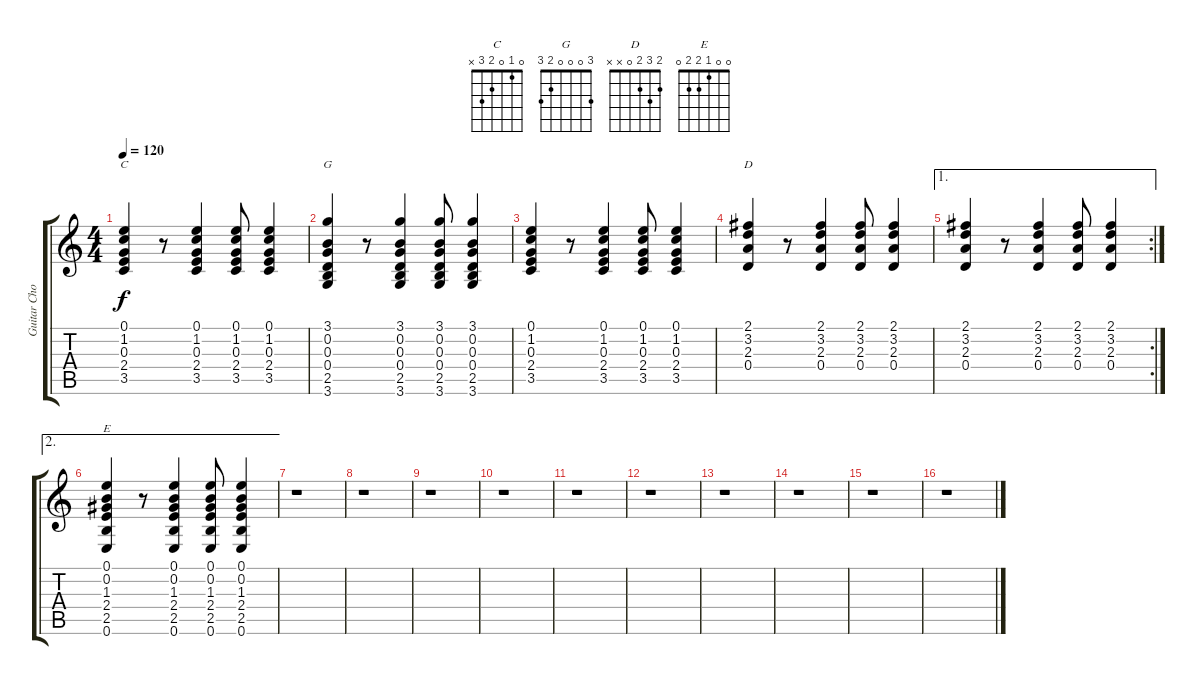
\track ("Guitar Chorus" "Guitar Cho") {instrument distortionguitar}
\staff {score tabs}
\tuning (E4 B3 G3 D3 A2 E2) {hide}
\chord ("C" 0 1 0 2 3 x)
\chord ("G" 3 0 0 0 2 3)
\chord ("D" 2 3 2 0 x x)
\chord ("E" 0 0 1 2 2 0)
\ts (4 4)
\tempo 120
\clef g2
\ks c
(0.1 1.2 0.3 2.4 3.5).4{ch "C" dy f} r.8 (0.1 1.2 0.3 2.4 3.5).4 (0.1 1.2 0.3 2.4 3.5).8 (0.1 1.2 0.3 2.4 3.5).4 |
(3.1 0.2 0.3 0.4 2.5 3.6).4{ch "G"} r.8 (3.1 0.2 0.3 0.4 2.5 3.6).4 (3.1 0.2 0.3 0.4 2.5 3.6).8 (3.1 0.2 0.3 0.4 2.5 3.6).4 |
(0.1 1.2 0.3 2.4 3.5).4 r.8 (0.1 1.2 0.3 2.4 3.5).4 (0.1 1.2 0.3 2.4 3.5).8 (0.1 1.2 0.3 2.4 3.5).4 |
(2.1 3.2 2.3 0.4).4{ch "D"} r.8 (2.1 3.2 2.3 0.4).4 (2.1 3.2 2.3 0.4).8 (2.1 3.2 2.3 0.4).4 |
\ae 1
\rc 2
(2.1 3.2 2.3 0.4).4 r.8 (2.1 3.2 2.3 0.4).4 (2.1 3.2 2.3 0.4).8 (2.1 3.2 2.3 0.4).4 |
\ae 2
(0.1 0.2 1.3 2.4 2.5 0.6).4{ch "E"} r.8 (0.1 0.2 1.3 2.4 2.5 0.6).4 (0.1 0.2 1.3 2.4 2.5 0.6).8 (0.1 0.2 1.3 2.4 2.5 0.6).4 |
r.1 |
r.1 |
r.1 |
r.1 |
r.1 |
r.1 |
r.1 |
r.1 |
r.1 |
r.1
